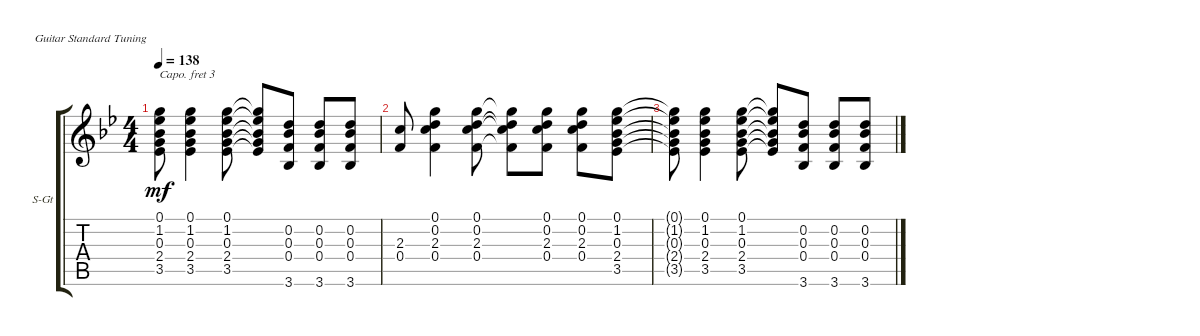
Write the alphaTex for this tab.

\defaultSystemsLayout 4
\bracketExtendMode groupsimilarinstruments
\firstSystemTrackNameOrientation horizontal
\otherSystemsTrackNameOrientation horizontal
\track ("Acoustic Guitar" "S-Gt") {instrument acousticguitarsteel}
\staff {score tabs}
\capo 3
\tuning (E4 B3 G3 D3 A2 E2)
\ts (4 4)
\tempo 138
\clef g2
\ks gminor
(0.1{t} 1.2{t} 0.3{t} 2.4{t} 3.5{t}).8{dy mf} (3.5 2.4 0.3 1.2 0.1).4 (3.5 2.4 0.3 1.2 0.1).8 (3.5{t} 2.4{t} 0.3{t} 1.2{t} 0.1{t}).8 (0.2 0.3 0.4 3.6).8 (0.2 0.3 0.4 3.6).8 (0.2 0.4 0.3 3.6).8 |
(0.4 2.3).8 (0.4 2.3 0.2 0.1).4 (0.4 2.3 0.2 0.1).8 (0.4{t} 2.3{t} 0.2{t} 0.1{t}).8 (0.1 0.2 2.3 0.4).8 (0.4 2.3 0.2 0.1).8 (3.5 2.4 0.3 1.2 0.1).8 |
(0.1{t} 1.2{t} 0.3{t} 2.4{t} 3.5{t}).8 (3.5 2.4 0.3 1.2 0.1).4 (3.5 2.4 0.3 1.2 0.1).8 (3.5{t} 2.4{t} 0.3{t} 1.2{t} 0.1{t}).8 (3.6 0.4 0.3 0.2).8 (0.2 0.3 0.4 3.6).8 (0.2 0.4 0.3 3.6).8
